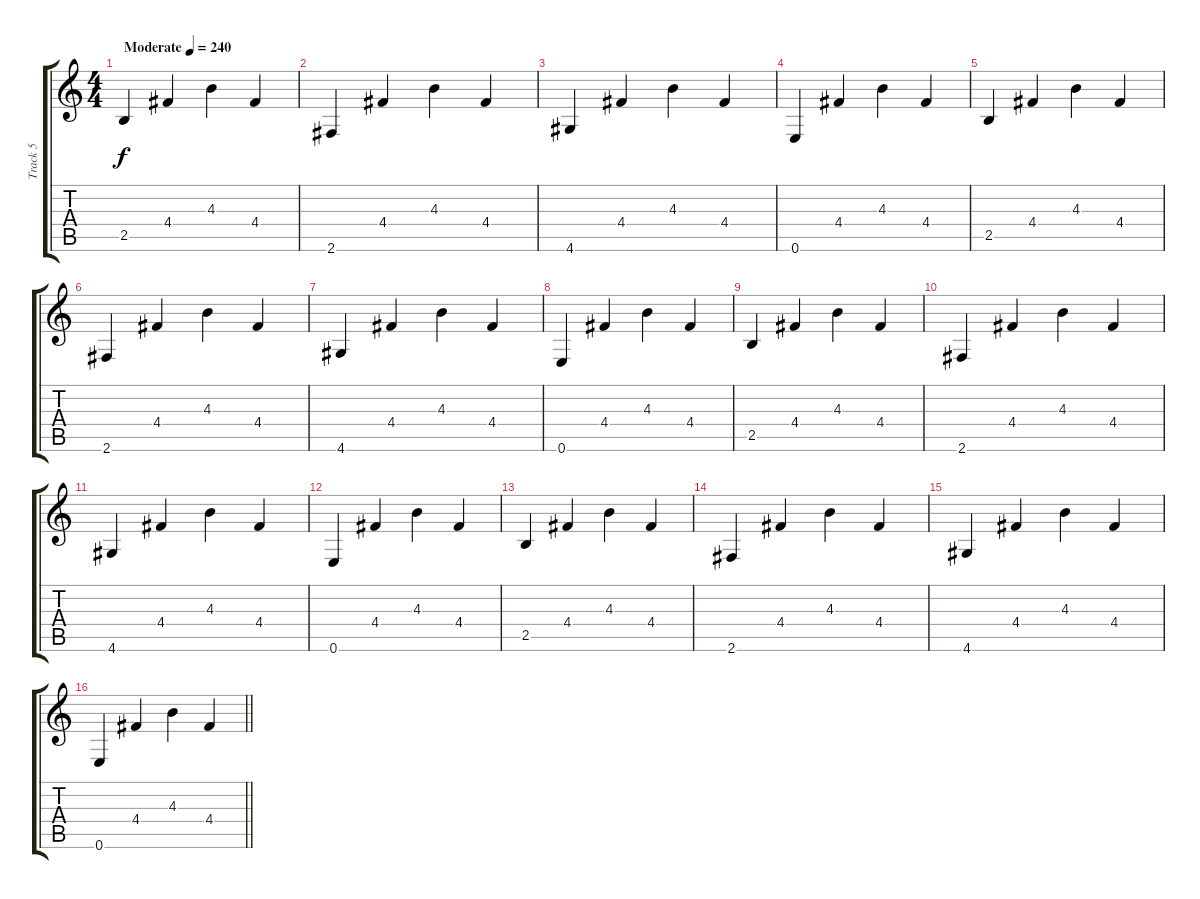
\track ("Track 5" "Track 5") {instrument electricguitarclean}
\staff {score tabs}
\tuning (E4 B3 G3 D3 A2 E2) {hide}
\ts (4 4)
\tempo (240 "Moderate")
\clef g2
\ks c
2.5.4{dy f instrument electricguitarclean} 4.4.4 4.3.4 4.4.4 |
2.6.4 4.4.4 4.3.4 4.4.4 |
4.6.4 4.4.4 4.3.4 4.4.4 |
0.6.4 4.4.4 4.3.4 4.4.4 |
2.5.4 4.4.4 4.3.4 4.4.4 |
2.6.4 4.4.4 4.3.4 4.4.4 |
4.6.4 4.4.4 4.3.4 4.4.4 |
0.6.4 4.4.4 4.3.4 4.4.4 |
2.5.4 4.4.4 4.3.4 4.4.4 |
2.6.4 4.4.4 4.3.4 4.4.4 |
4.6.4 4.4.4 4.3.4 4.4.4 |
0.6.4 4.4.4 4.3.4 4.4.4 |
2.5.4 4.4.4 4.3.4 4.4.4 |
2.6.4 4.4.4 4.3.4 4.4.4 |
4.6.4 4.4.4 4.3.4 4.4.4 |
\barLineRight lightlight
0.6.4 4.4.4 4.3.4 4.4.4
